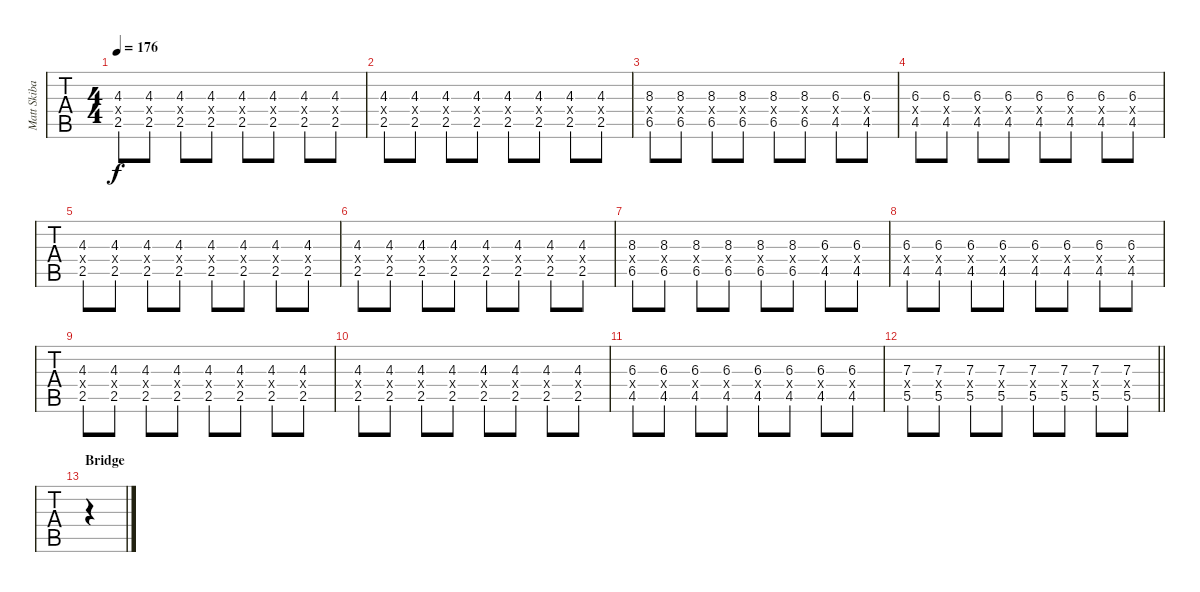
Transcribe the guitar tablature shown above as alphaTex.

\track ("Matt Skiba - Guitar One - Right Channel" "Matt Skiba") {instrument distortionguitar}
\staff {tabs}
\tuning (E4 B3 G3 D3 A2 E2) {hide}
\ts (4 4)
\tempo 176
\clef g2
\ks b
(4.3 2.4{x} 2.5).8{dy f} (4.3 2.4{x} 2.5).8 (4.3 2.4{x} 2.5).8 (4.3 2.4{x} 2.5).8 (4.3 2.4{x} 2.5).8 (4.3 2.4{x} 2.5).8 (4.3 2.4{x} 2.5).8 (4.3 2.4{x} 2.5).8 |
(4.3 2.4{x} 2.5).8 (4.3 2.4{x} 2.5).8 (4.3 2.4{x} 2.5).8 (4.3 2.4{x} 2.5).8 (4.3 2.4{x} 2.5).8 (4.3 2.4{x} 2.5).8 (4.3 2.4{x} 2.5).8 (4.3 2.4{x} 2.5).8 |
(8.3 6.4{x} 6.5).8 (8.3 6.4{x} 6.5).8 (8.3 6.4{x} 6.5).8 (8.3 6.4{x} 6.5).8 (8.3 6.4{x} 6.5).8 (8.3 6.4{x} 6.5).8 (6.3 4.4{x} 4.5).8 (6.3 4.4{x} 4.5).8 |
(6.3 4.4{x} 4.5).8 (6.3 4.4{x} 4.5).8 (6.3 4.4{x} 4.5).8 (6.3 4.4{x} 4.5).8 (6.3 4.4{x} 4.5).8 (6.3 4.4{x} 4.5).8 (6.3 4.4{x} 4.5).8 (6.3 4.4{x} 4.5).8 |
(4.3 2.4{x} 2.5).8 (4.3 2.4{x} 2.5).8 (4.3 2.4{x} 2.5).8 (4.3 2.4{x} 2.5).8 (4.3 2.4{x} 2.5).8 (4.3 2.4{x} 2.5).8 (4.3 2.4{x} 2.5).8 (4.3 2.4{x} 2.5).8 |
(4.3 2.4{x} 2.5).8 (4.3 2.4{x} 2.5).8 (4.3 2.4{x} 2.5).8 (4.3 2.4{x} 2.5).8 (4.3 2.4{x} 2.5).8 (4.3 2.4{x} 2.5).8 (4.3 2.4{x} 2.5).8 (4.3 2.4{x} 2.5).8 |
(8.3 6.4{x} 6.5).8 (8.3 6.4{x} 6.5).8 (8.3 6.4{x} 6.5).8 (8.3 6.4{x} 6.5).8 (8.3 6.4{x} 6.5).8 (8.3 6.4{x} 6.5).8 (6.3 4.4{x} 4.5).8 (6.3 4.4{x} 4.5).8 |
(6.3 4.4{x} 4.5).8 (6.3 4.4{x} 4.5).8 (6.3 4.4{x} 4.5).8 (6.3 4.4{x} 4.5).8 (6.3 4.4{x} 4.5).8 (6.3 4.4{x} 4.5).8 (6.3 4.4{x} 4.5).8 (6.3 4.4{x} 4.5).8 |
(4.3 2.4{x} 2.5).8 (4.3 2.4{x} 2.5).8 (4.3 2.4{x} 2.5).8 (4.3 2.4{x} 2.5).8 (4.3 2.4{x} 2.5).8 (4.3 2.4{x} 2.5).8 (4.3 2.4{x} 2.5).8 (4.3 2.4{x} 2.5).8 |
(4.3 2.4{x} 2.5).8 (4.3 2.4{x} 2.5).8 (4.3 2.4{x} 2.5).8 (4.3 2.4{x} 2.5).8 (4.3 2.4{x} 2.5).8 (4.3 2.4{x} 2.5).8 (4.3 2.4{x} 2.5).8 (4.3 2.4{x} 2.5).8 |
(6.3 4.4{x} 4.5).8 (6.3 4.4{x} 4.5).8 (6.3 4.4{x} 4.5).8 (6.3 4.4{x} 4.5).8 (6.3 4.4{x} 4.5).8 (6.3 4.4{x} 4.5).8 (6.3 4.4{x} 4.5).8 (6.3 4.4{x} 4.5).8 |
\barLineRight lightlight
(7.3 4.4{x} 5.5).8 (7.3 4.4{x} 5.5).8 (7.3 4.4{x} 5.5).8 (7.3 4.4{x} 5.5).8 (7.3 4.4{x} 5.5).8 (7.3 4.4{x} 5.5).8 (7.3 4.4{x} 5.5).8 (7.3 4.4{x} 5.5).8 |
\section ("" "Bridge")
